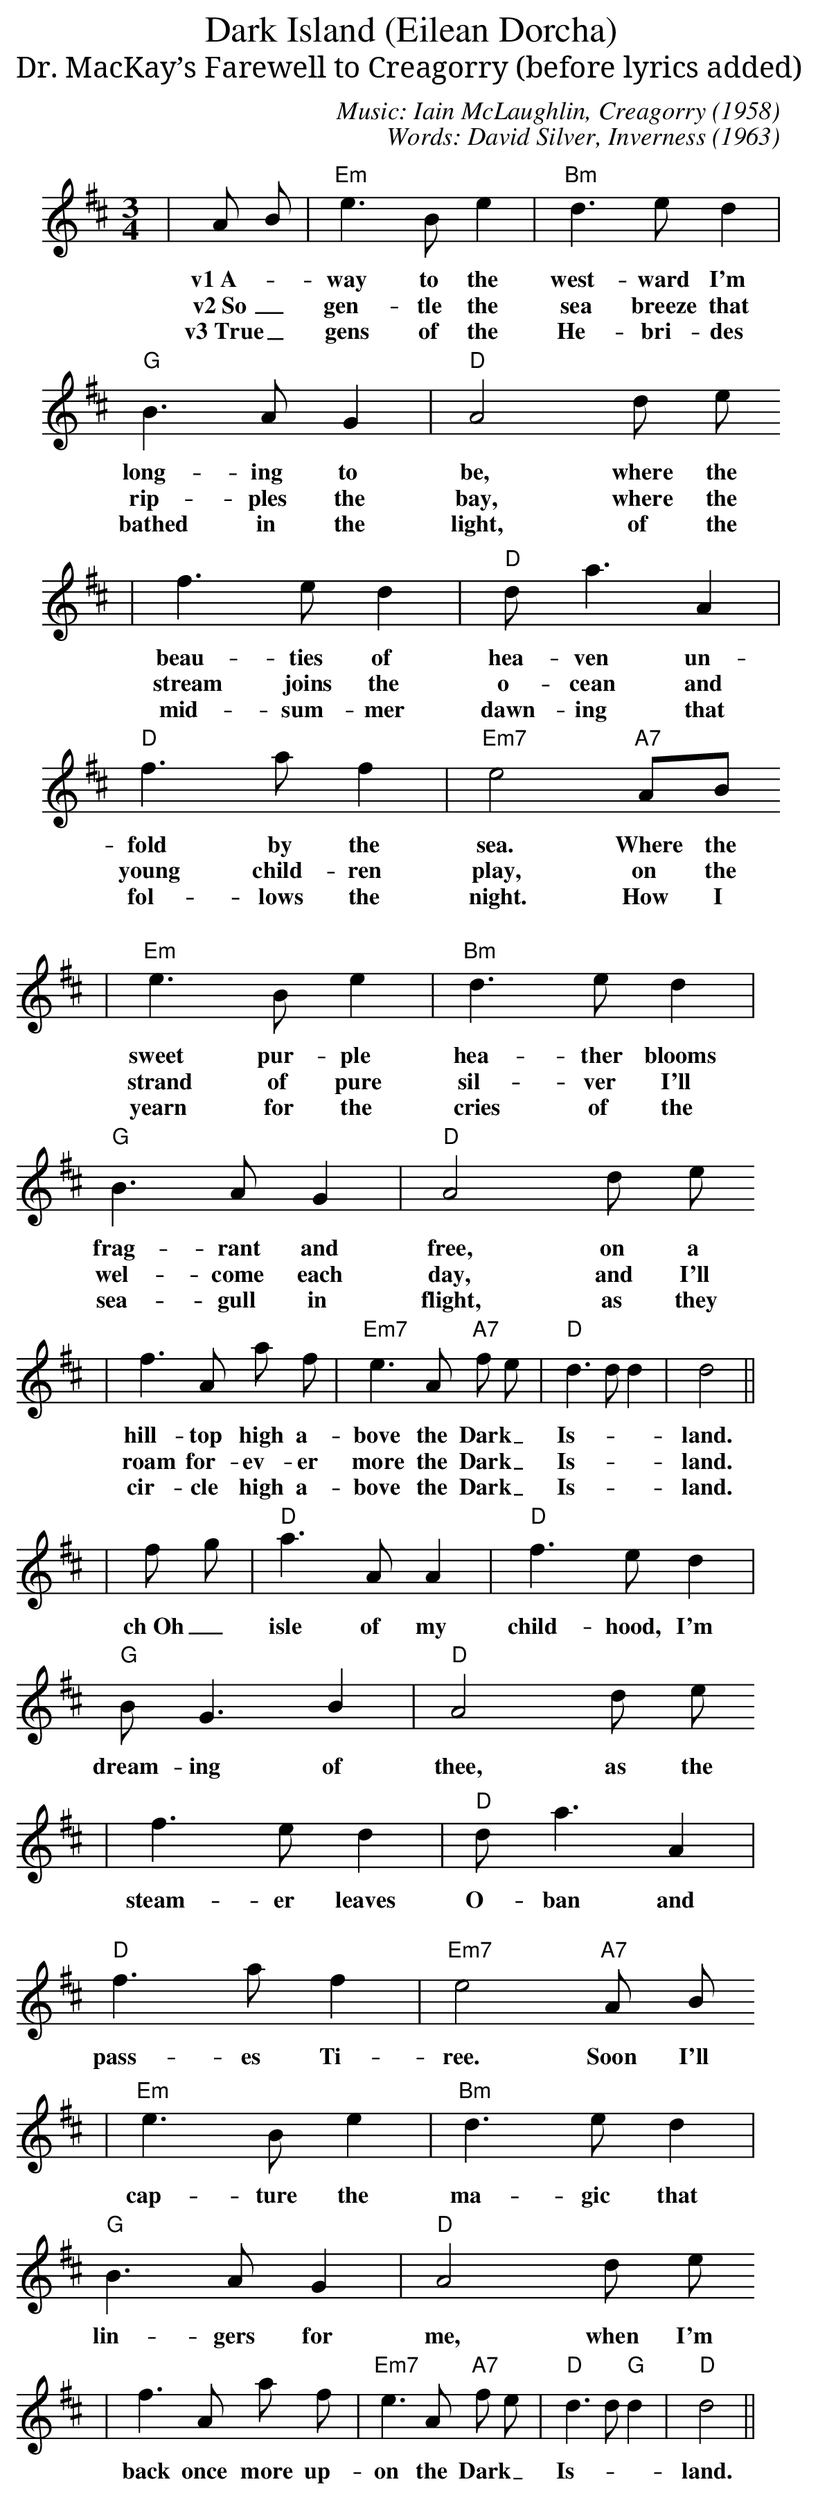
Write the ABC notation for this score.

X:1
T:Dark Island (Eilean Dorcha)
T:Dr. MacKay’s Farewell to Creagorry (before lyrics added)
C:Music: Iain McLaughlin, Creagorry (1958)
C:Words: David Silver, Inverness (1963)
M:3/4
L:1/8
K:D
|A B|"Em"e3 B e2|"Bm"d3 e d2|"G"B3 A G2|"D"A4 d e
w:v1~A-_way to the west-ward I'm long-ing to be, where the
w:v2~So_ gen-tle the sea breeze that rip-ples the bay, where the
w:v3~True_ gens of the He-bri-des bathed in the light, of the
|f3 e d2|"D"d a3 A2|"D"f3 a f2|"Em7"e4 "A7"AB
w:beau-ties of hea-ven un-fold by the sea. Where the
w:stream joins the o-cean and young child-ren play, on the
w:mid-sum-mer dawn-ing that fol-lows the night. How I
|"Em"e3 B e2|"Bm"d3 e d2|"G"B3 A G2|"D"A4 d e
w:sweet pur-ple hea-ther blooms frag-rant and free, on a
w:strand of pure sil-ver I'll wel-come each day, and I'll
w:yearn for the cries of the sea-gull in flight, as they
|f3 A a f|"Em7"e3 A "A7"f e|"D"d3 d d2| d4||
w:hill-top high a-bove the Dark_ Is-__land.
w:roam for-ev-er more the Dark_ Is-__land.
w:cir-cle high a-bove the Dark_ Is-__land.
|f g|"D"a3 A A2|"D"f3 e d2|"G"B G3 B2|"D"A4 d e
w:ch~Oh_ isle of my child-hood, I'm dream-ing of thee, as the
|f3 e d2|"D"d a3 A2|"D"f3 a f2|"Em7"e4 "A7"A B
w:steam-er leaves O-ban and pass-es Ti-ree. Soon I'll
|"Em"e3 B e2|"Bm"d3 e d2|"G"B3 A G2|"D"A4 d e
w:cap-ture the ma-gic that lin-gers for me, when I'm
|f3 A a f|"Em7"e3 A "A7"f e|"D"d3 d "G"d2|"D"d4||
w:back once more up-on the Dark_ Is-__land.

In Gaelic:

1	Air mo thùrus do'n iar 's ann bu mhiannach a bhi
	Far bheil àilleachd nan Néimh dol fo sgéith 'sa chuan sios
	Fraoch dearg 's e fo bhlàth fàile cùbhraidh cho saor
	Air a' bheinn ud is àird 'san Eilean Dorcha

1-alt	An mo thùras don iar 's leam bu mhiannach a bhi
	Far bheil àilleachd nan eathar dol fo sgéith sa chuan sios,
	Creag Dhearg 's e fo bhlàth faileadh cùbhraidh cho saor
	Air a' bheinn ud as àird 'san Eilean Dorcha.


Séist	Eilean òige mo ghràidh 's tu tha tàladh mo chridh'
	Is mi seòladh bhon Obain 's a dol seachad Tiridh,
	Bi mi glacadh a dh'aithghearr gach mais a tha 'gam dhith
	'S bi mi fhìn air ais a-rithist 'san Eilean Dorcha.

Alt	Eilean òige mo ghràidh 's tu tha tàladh mo chridh'
	'S mi seòladh bhon Obain gu eilean bòidheach Thiridh,
	Bi mi glacadh air oidhche gach mais a tha 'gam dhith
	'S bi mi fhìn air ais a-rithist 'san Eilean Dorcha.

2	Gaoth na mara cho séimh séideach reidh staigh don bhaigh
	Far bheil sruth dol don chuan clann suaimhneach le'n gàir',
	Air an traigh gheal mar airgead bi mi falbh oirr' gach là
	'S bi mi fhìn air ais a-rithist 'san Eilean Dorcha.

3	Fior àilleagan e measg gach cearn 'san taobh siar
	Anns a mhoch mhaduinn thràth 's e ri dearrsadh 'sa ghrian:
	Eòin na mara ri seinn 'sa toirt sòlas dom' chridh'
	'S iad ag itealachd gu h-àrd 'san Eilean Dorcha.
